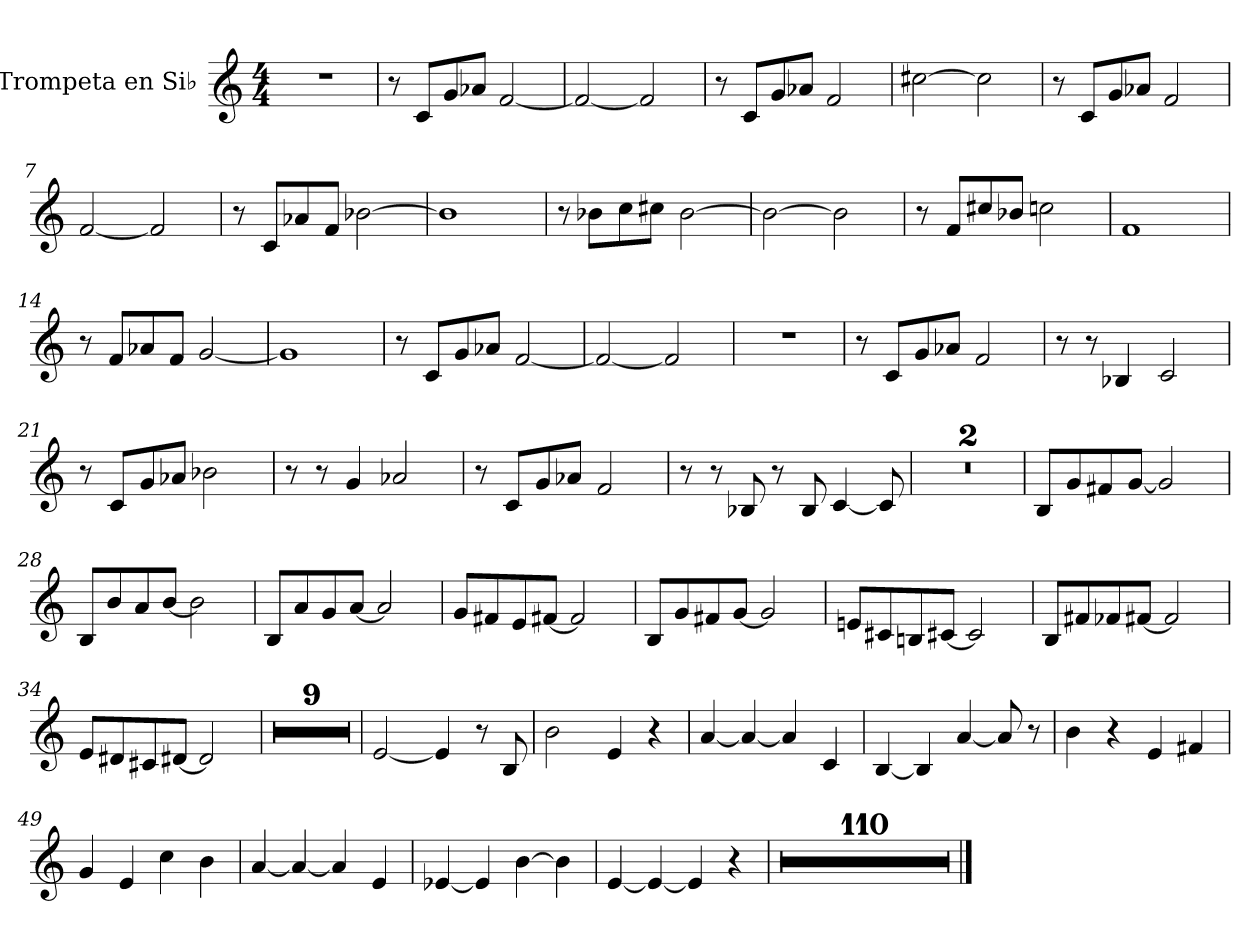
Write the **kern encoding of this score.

**kern
*part1
*staff1
*I"Trompeta en Si♭
*I'Tpt. Si♭
*clefG2
*ITrd1c2
*k[b-e-]
*M4/4
=1
1r
=2
8r
8B-/L
8f/
8g-X/J
[2e-/
=3
2e-/_
2e-/]
=4
8r
8B-/L
8f/
8g-X/J
2e-/
=5
[2bn\
2b\]
=6
8r
8B-/L
8f/
8g-X/J
2e-/
=7
[2e-/
2e-/]
=8
8r
8B-/L
8g-X/
8e-/J
[2a-X\
=9
1a-]
!!LO:LB:g=z
=10
8r
8a-X\L
8b-\
8bn\J
[2a-\
=11
2a-\_
2a-\]
=12
8r
8e-/L
8bn/
8a-X/J
2b-X\
=13
1e-
=14
8r
8e-/L
8g-X/
8e-/J
[2f/
=15
1f]
=16
8r
8B-/L
8f/
8g-X/J
[2e-/
=17
2e-/_
2e-/]
=18
1r
!!LO:LB:g=z
=19
8r
8B-/L
8f/
8g-X/J
2e-/
=20
8r
8r
4A-X/
2B-/
=21
8r
8B-/L
8f/
8g-X/J
2a-X\
=22
8r
8r
4f/
2g-X/
=23
8r
8B-/L
8f/
8g-X/J
2e-/
=24
8r
8r
8A-X/
8r
8A-/
[4B-/
8B-/]
=25
1r
=26
1r
!!LO:LB:g=z
=27
8A/L
8f/
8en/
[8f/J
2f/]
=28
8A/L
8a/
8g/
[8a/J
2a\]
=29
8A/L
8g/
8f/
[8g/J
2g/]
=30
8f/L
8en/
8d/
[8en/J
2e/]
=31
8A/L
8f/
8en/
[8f/J
2f/]
=32
8dn/L
8Bn/
8An/
[8Bn/J
2B/]
!!LO:LB:g=z
=33
8A/L
8en/
8e--X/
[8en/J
2e/]
=34
8d/L
8c#X/
8Bn/
[8c#X/J
2c#/]
=35
1r
=36
1r
=37
1r
=38
1r
=39
1r
=40
1r
=41
1r
=42
1r
=43
1r
=44
[2d/
4d/]
8r
8A/
!!LO:LB:g=z
=45
2a\
4d/
4r
=46
[4g/
4g/_
4g/]
4B-/
=47
[4A/
4A/]
[4g/
8g/]
8r
=48
4a\
4r
4d/
4en/
=49
4f/
4d/
4b-\
4a\
=50
[4g/
4g/_
4g/]
4d/
=51
[4d-X/
4d-/]
[4a\
4a\]
=52
[4d/
4d/_
4d/]
4r
=53
1r
=54
1r
!!LO:LB:g=z
=55
1r
=56
1r
=57
1r
=58
1r
=59
1r
=60
1r
=61
1r
=62
1r
=63
1r
=64
1r
=65
1r
=66
1r
=67
1r
=68
1r
=69
1r
=70
1r
=71
1r
=72
1r
=73
1r
!!LO:LB:g=z
=74
1r
=75
1r
=76
1r
=77
1r
=78
1r
=79
1r
=80
1r
=81
1r
=82
1r
=83
1r
=84
1r
=85
1r
=86
1r
=87
1r
=88
1r
=89
1r
=90
1r
=91
1r
=92
1r
!!LO:LB:g=z
=93
1r
=94
1r
=95
1r
=96
1r
=97
1r
=98
1r
=99
1r
=100
1r
=101
1r
=102
1r
=103
1r
=104
1r
=105
1r
=106
1r
=107
1r
=108
1r
=109
1r
=110
1r
=111
1r
!!LO:PB:g=z
=112
1r
=113
1r
=114
1r
=115
1r
=116
1r
=117
1r
=118
1r
=119
1r
=120
1r
=121
1r
=122
1r
=123
1r
=124
1r
=125
1r
=126
1r
=127
1r
=128
1r
=129
1r
=130
1r
!!LO:LB:g=z
=131
1r
=132
1r
=133
1r
=134
1r
=135
1r
=136
1r
=137
1r
=138
1r
=139
1r
=140
1r
=141
1r
=142
1r
=143
1r
=144
1r
=145
1r
=146
1r
=147
1r
=148
1r
=149
1r
!!LO:LB:g=z
=150
1r
=151
1r
=152
1r
=153
1r
=154
1r
=155
1r
=156
1r
=157
1r
=158
1r
=159
1r
=160
1r
=161
1r
=162
1r
==
*-
